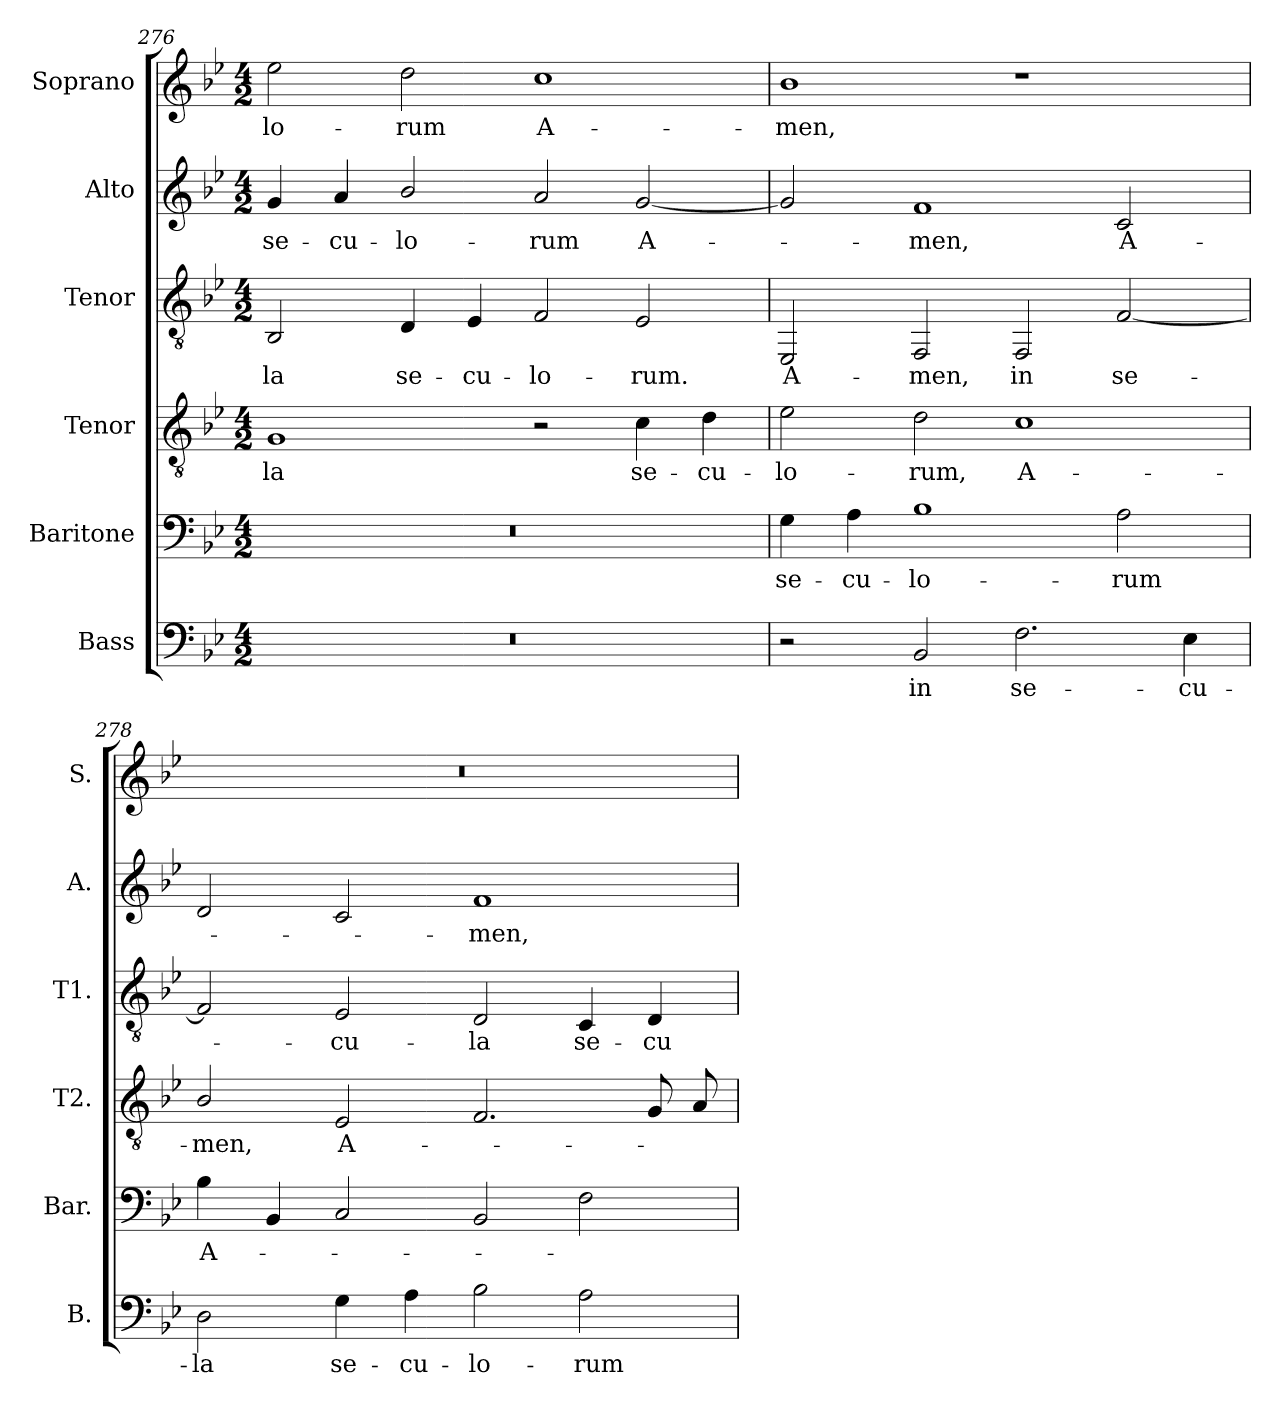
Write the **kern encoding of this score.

**kern	**text	**kern	**text	**kern	**text	**kern	**text	**kern	**text	**kern	**text
*part6	*part6	*part5	*part5	*part4	*part4	*part3	*part3	*part2	*part2	*part1	*part1
*staff6	*staff6	*staff5	*staff5	*staff4	*staff4	*staff3	*staff3	*staff2	*staff2	*staff1	*staff1
*I"Bass	*	*I"Baritone	*	*I"Tenor	*	*I"Tenor	*	*I"Alto	*	*I"Soprano	*
*I'B.	*	*I'Bar.	*	*I'T2.	*	*I'T1.	*	*I'A.	*	*I'S.	*
*clefF4	*	*clefF4	*	*clefGv2	*	*clefGv2	*	*clefG2	*	*clefG2	*
*	*	*	*	*ITrd7c12	*	*	*	*	*	*	*
*k[b-e-]	*	*k[b-e-]	*	*k[b-e-]	*	*k[b-e-]	*	*k[b-e-]	*	*k[b-e-]	*
*B-:	*	*B-:	*	*B-:	*	*B-:	*	*B-:	*	*B-:	*
*M4/2	*	*M4/2	*	*M4/2	*	*M4/2	*	*M4/2	*	*M4/2	*
=276	=276	=276	=276	=276	=276	=276	=276	=276	=276	=276	=276
!LO:N:vis=1	!	!LO:N:vis=1	!	!	!	!	!	!	!	!	!
!	!	!	!	!	!LO:LY:b:color=#000000	!	!	!	!	!	!
!	!	!	!	!	!	!	!LO:LY:b:color=#000000	!	!	!	!
!	!	!	!	!	!	!	!	!	!LO:LY:b:color=#000000	!	!
!	!	!	!	!	!	!	!	!	!	!	!LO:LY:b:color=#000000
0r	.	0r	.	1GGi	-la	2BB-i/	-la	4gi/	se-	2ee-i\	-lo-
!	!	!	!	!	!	!	!	!	!LO:LY:b:color=#000000	!	!
.	.	.	.	.	.	.	.	4ai/	-cu-	.	.
!	!	!	!	!	!	!	!LO:LY:b:color=#000000	!	!	!	!
!	!	!	!	!	!	!	!	!	!LO:LY:b:color=#000000	!	!
!	!	!	!	!	!	!	!	!	!	!	!LO:LY:b:color=#000000
.	.	.	.	.	.	4Di/	se-	2b-i/	-lo-	2ddi\	-rum
!	!	!	!	!	!	!	!LO:LY:b:color=#000000	!	!	!	!
.	.	.	.	.	.	4E-i/	-cu-	.	.	.	.
!	!	!	!	!	!	!	!LO:LY:b:color=#000000	!	!	!	!
!	!	!	!	!	!	!	!	!	!LO:LY:b:color=#000000	!	!
!	!	!	!	!	!	!	!	!	!	!	!LO:LY:b:color=#000000
.	.	.	.	2r	.	2Fi/	-lo-	2ai/	-rum	1cci	A-
!	!	!	!	!	!LO:LY:b:color=#000000	!	!	!	!	!	!
!	!	!	!	!	!	!	!LO:LY:b:color=#000000	!	!	!	!
!	!	!	!	!	!	!	!	!	!LO:LY:b:color=#000000	!	!
.	.	.	.	4Ci\	se-	2E-i/	-rum.	[2gi/	A-	.	.
!	!	!	!	!	!LO:LY:b:color=#000000	!	!	!	!	!	!
.	.	.	.	4Di\	-cu-	.	.	.	.	.	.
=277	=277	=277	=277	=277	=277	=277	=277	=277	=277	=277	=277
!	!	!	!LO:LY:b:color=#000000	!	!	!	!	!	!	!	!
!	!	!	!	!	!LO:LY:b:color=#000000	!	!	!	!	!	!
!	!	!	!	!	!	!	!LO:LY:b:color=#000000	!	!	!	!
!	!	!	!	!	!	!	!	!	!	!	!LO:LY:b:color=#000000
2r	.	4Gi\	se-	2E-i\	-lo-	2EE-i/	A-	2gi/]	.	1b-i	-men,
!	!	!	!LO:LY:b:color=#000000	!	!	!	!	!	!	!	!
.	.	4Ai\	-cu-	.	.	.	.	.	.	.	.
!	!LO:LY:b:color=#000000	!	!	!	!	!	!	!	!	!	!
!	!	!	!LO:LY:b:color=#000000	!	!	!	!	!	!	!	!
!	!	!	!	!	!LO:LY:b:color=#000000	!	!	!	!	!	!
!	!	!	!	!	!	!	!LO:LY:b:color=#000000	!	!	!	!
!	!	!	!	!	!	!	!	!	!LO:LY:b:color=#000000	!	!
2BB-i/	in	1B-i	-lo-	2Di\	-rum,	2FFi/	-men,	1fi	-men,	.	.
!	!LO:LY:b:color=#000000	!	!	!	!	!	!	!	!	!	!
!	!	!	!	!	!LO:LY:b:color=#000000	!	!	!	!	!	!
!	!	!	!	!	!	!	!LO:LY:b:color=#000000	!	!	!	!
2.Fi\	se-	.	.	1Ci	A-	2FFi/	in	.	.	1r	.
!	!	!	!LO:LY:b:color=#000000	!	!	!	!	!	!	!	!
!	!	!	!	!	!	!	!LO:LY:b:color=#000000	!	!	!	!
!	!	!	!	!	!	!	!	!	!LO:LY:b:color=#000000	!	!
.	.	2Ai\	-rum	.	.	[2Fi/	se-	2ci/	A-	.	.
!	!LO:LY:b:color=#000000	!	!	!	!	!	!	!	!	!	!
4E-i\	-cu-	.	.	.	.	.	.	.	.	.	.
!!LO:LB:g=z
=278	=278	=278	=278	=278	=278	=278	=278	=278	=278	=278	=278
!	!LO:LY:b:color=#000000	!	!	!	!	!	!	!	!	!	!
!	!	!	!LO:LY:b:color=#000000	!	!	!	!	!	!	!	!
!	!	!	!	!	!LO:LY:b:color=#000000	!	!	!	!	!LO:N:vis=1	!
2Di\	-la	4B-i\	A-	2BB-i/	-men,	2Fi/]	.	2di/	.	0r	.
.	.	4BB-i/	.	.	.	.	.	.	.	.	.
!	!LO:LY:b:color=#000000	!	!	!	!	!	!	!	!	!	!
!	!	!	!	!	!LO:LY:b:color=#000000	!	!	!	!	!	!
!	!	!	!	!	!	!	!LO:LY:b:color=#000000	!	!	!	!
4Gi\	se-	2Ci/	.	2EE-i/	A-	2E-i/	-cu-	2ci/	.	.	.
!	!LO:LY:b:color=#000000	!	!	!	!	!	!	!	!	!	!
4Ai\	-cu-	.	.	.	.	.	.	.	.	.	.
!	!LO:LY:b:color=#000000	!	!	!	!	!	!	!	!	!	!
!	!	!	!	!	!	!	!LO:LY:b:color=#000000	!	!	!	!
!	!	!	!	!	!	!	!	!	!LO:LY:b:color=#000000	!	!
2B-i\	-lo-	2BB-i/	.	2.FFi/	.	2Di/	-la	1fi	-men,	.	.
!	!LO:LY:b:color=#000000	!	!	!	!	!	!	!	!	!	!
!	!	!	!	!	!	!	!LO:LY:b:color=#000000	!	!	!	!
2Ai\	-rum	2Fi\	.	.	.	4Ci/	se-	.	.	.	.
!	!	!	!	!	!	!	!LO:LY:b:color=#000000	!	!	!	!
.	.	.	.	8GGi/	.	4Di/	-cu-	.	.	.	.
.	.	.	.	8AAi/	.	.	.	.	.	.	.
=	=	=	=	=	=	=	=	=	=	=	=
*-	*-	*-	*-	*-	*-	*-	*-	*-	*-	*-	*-
